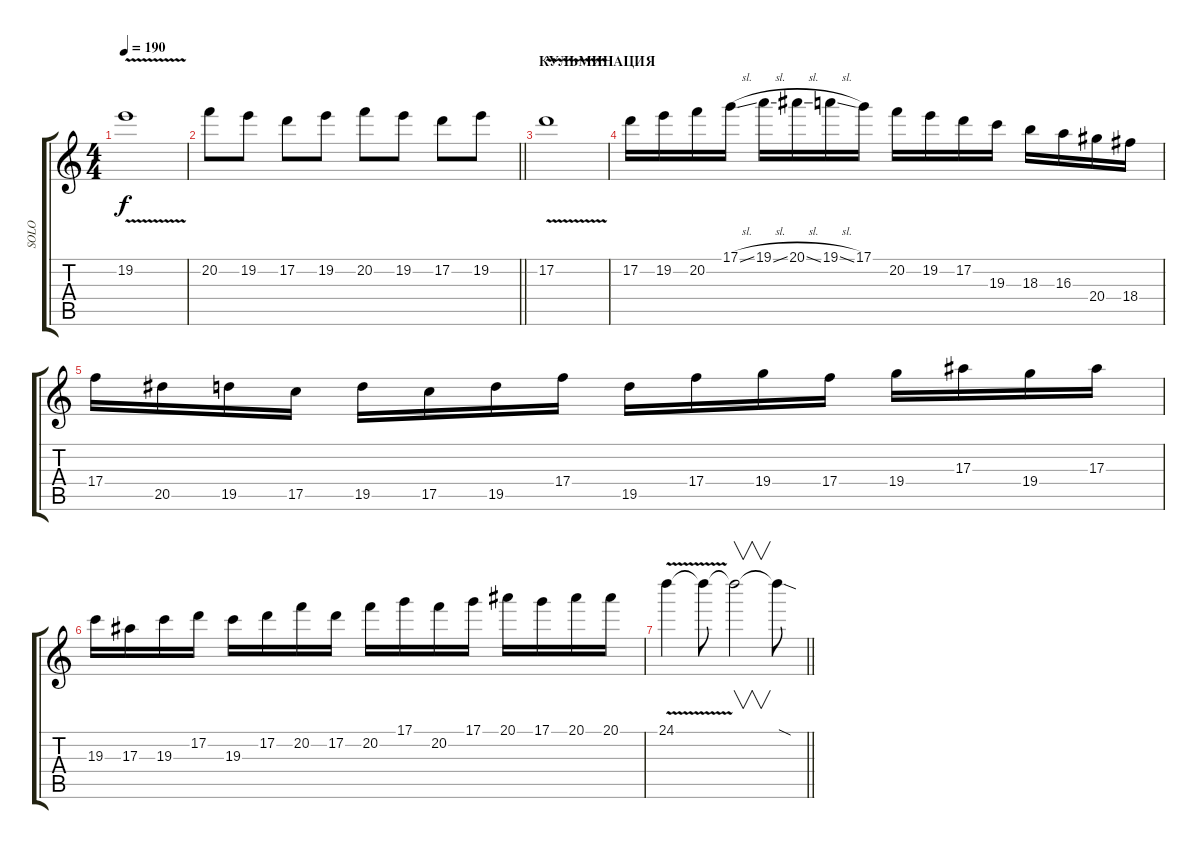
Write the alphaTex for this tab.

\track ("SOLO" "SOLO") {instrument distortionguitar}
\staff {score tabs}
\tuning (D4 A3 F3 C3 G2 D2) {hide}
\ts (4 4)
\tempo 190
\clef g2
\ks c
19.2{v}.1{dy f} |
\barLineRight lightlight
20.2.8 19.2.8 17.2.8 19.2.8 20.2.8 19.2.8 17.2.8 19.2.8 |
\section ("" "КУЛЬМИНАЦИЯ")
17.2{v}.1 |
17.2.16 19.2.16 20.2.16 17.1{sl}.16 19.1{sl}.16 20.1{sl}.16 19.1{sl}.16 17.1.16 20.2.16 19.2.16 17.2.16 19.3.16 18.3.16 16.3.16 20.4.16 18.4.16 |
17.4.16 20.5.16 19.5.16 17.5.16 19.5.16 17.5.16 19.5.16 17.4.16 19.5.16 17.4.16 19.4.16 17.4.16 19.4.16 17.3.16 19.4.16 17.3.16 |
19.3.16 17.3.16 19.3.16 17.2.16 19.3.16 17.2.16 20.2.16 17.2.16 20.2.16 17.1.16 20.2.16 17.1.16 20.1.16 17.1.16 20.1.16 20.1.16 |
\barLineRight lightlight
24.1{v}.4 24.1{t}.8 24.1{t}.2{v} 24.1{sod t}.8
